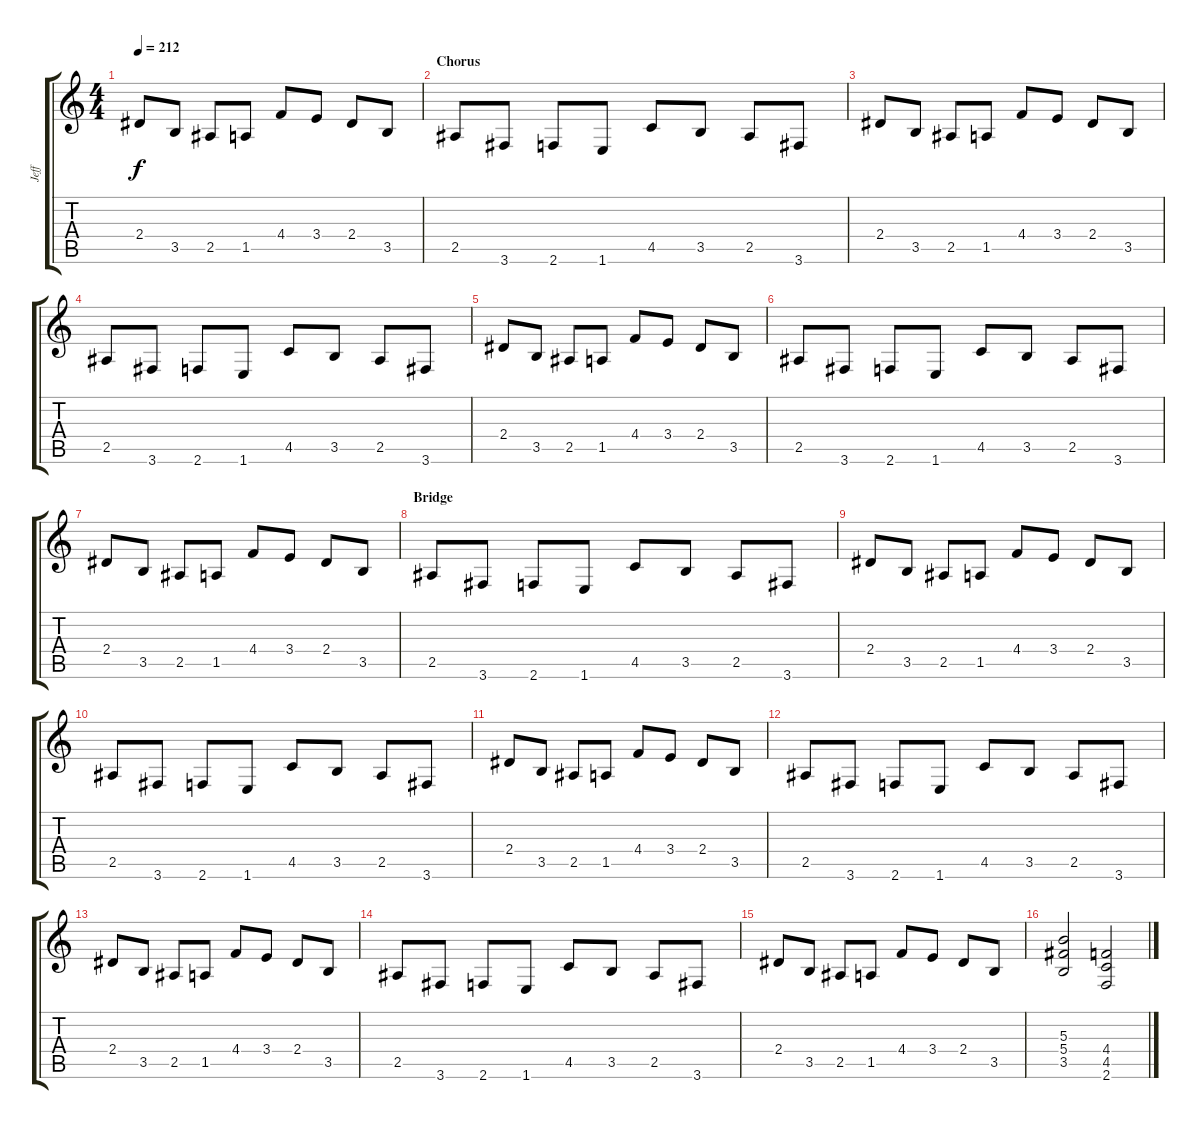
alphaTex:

\track ("Jeff" "Jeff") {instrument distortionguitar}
\staff {score tabs}
\tuning (Eb4 Bb3 Gb3 Db3 Ab2 Eb2) {hide}
\ts (4 4)
\tempo 212
\clef g2
\ks c
2.4.8{dy f} 3.5.8 2.5.8 1.5.8 4.4.8 3.4.8 2.4.8 3.5.8 |
\section ("" "Chorus")
2.5.8 3.6.8 2.6.8 1.6.8 4.5.8 3.5.8 2.5.8 3.6.8 |
2.4.8 3.5.8 2.5.8 1.5.8 4.4.8 3.4.8 2.4.8 3.5.8 |
2.5.8 3.6.8 2.6.8 1.6.8 4.5.8 3.5.8 2.5.8 3.6.8 |
2.4.8 3.5.8 2.5.8 1.5.8 4.4.8 3.4.8 2.4.8 3.5.8 |
2.5.8 3.6.8 2.6.8 1.6.8 4.5.8 3.5.8 2.5.8 3.6.8 |
2.4.8 3.5.8 2.5.8 1.5.8 4.4.8 3.4.8 2.4.8 3.5.8 |
\section ("" "Bridge")
2.5.8 3.6.8 2.6.8 1.6.8 4.5.8 3.5.8 2.5.8 3.6.8 |
2.4.8 3.5.8 2.5.8 1.5.8 4.4.8 3.4.8 2.4.8 3.5.8 |
2.5.8 3.6.8 2.6.8 1.6.8 4.5.8 3.5.8 2.5.8 3.6.8 |
2.4.8 3.5.8 2.5.8 1.5.8 4.4.8 3.4.8 2.4.8 3.5.8 |
2.5.8 3.6.8 2.6.8 1.6.8 4.5.8 3.5.8 2.5.8 3.6.8 |
2.4.8 3.5.8 2.5.8 1.5.8 4.4.8 3.4.8 2.4.8 3.5.8 |
2.5.8 3.6.8 2.6.8 1.6.8 4.5.8 3.5.8 2.5.8 3.6.8 |
2.4.8 3.5.8 2.5.8 1.5.8 4.4.8 3.4.8 2.4.8 3.5.8 |
(5.3 5.4 3.5).2 (4.4 4.5 2.6).2
